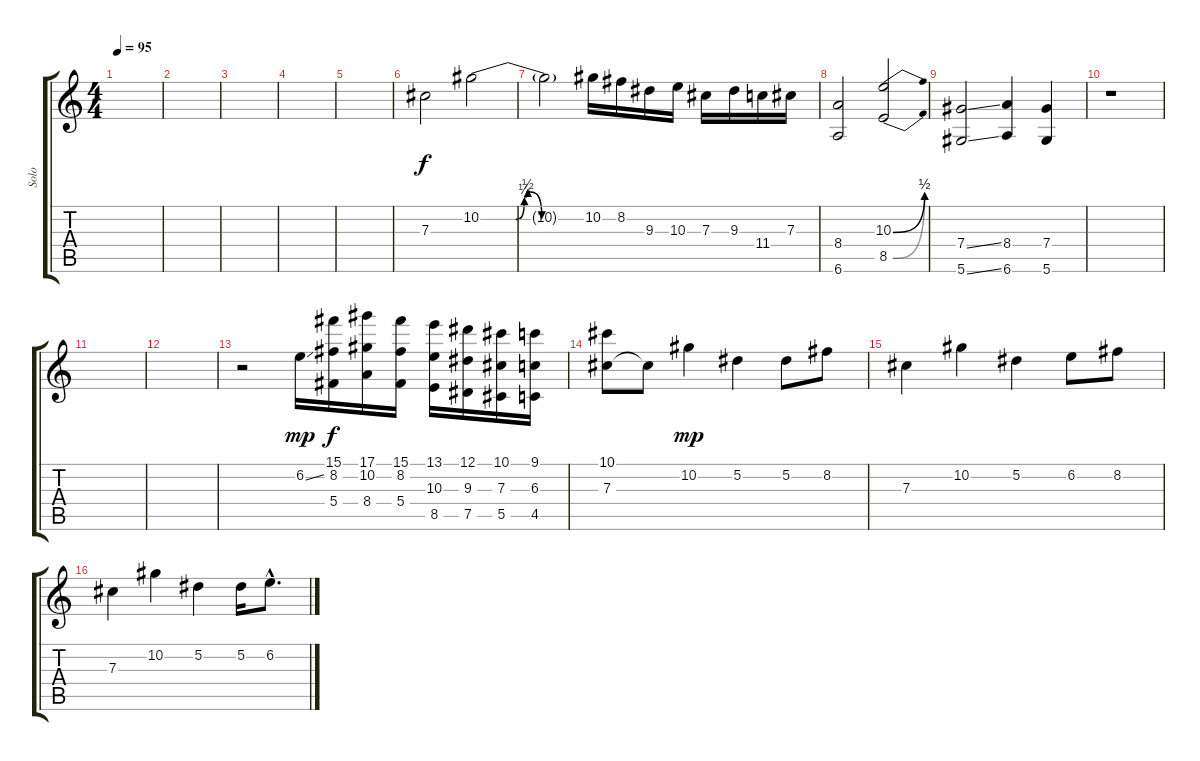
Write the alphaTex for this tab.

\track ("Solo" "Solo") {instrument distortionguitar}
\staff {score tabs}
\tuning (Eb4 Bb3 Gb3 Db3 Ab2 Eb2) {hide}
\ts (4 4)
\tempo 95
\clef g2
\ks c
|
|
|
|
|
7.3.2 10.2{be (custom 0 0 15 0 20 0 25 1 27 2 35 0 60 0)}.2 |
10.2{t}.2 10.2.16 8.2.16 9.3.16 10.3.16 7.3.16 9.3.16 11.4.16 7.3.16 |
(8.4 6.6).2 (10.3{be (bend 0 0 60 2)} 8.5{be (bend 0 0 60 2)}).2 |
(7.4{ss} 5.6{ss}).2 (8.4 6.6).4 (7.4 5.6).4 |
r.1 |
|
|
r.2 6.2{ss}.16{dy mp} (15.1 8.2 5.4).16{dy f} (17.1 10.2 8.4).16 (15.1 8.2 5.4).16 (13.1 10.3 8.5).16 (12.1 9.3 7.5).16 (10.1 7.3 5.5).16 (9.1 6.3 4.5).16 |
(10.1 7.3).8 7.3{t}.8 10.2.4{dy mp} 5.2.4 5.2.8 8.2.8 |
7.3.4 10.2.4 5.2.4 6.2.8 8.2.8 |
7.3.4 10.2.4 5.2.4 5.2.16 6.2{hac}.8{d}
